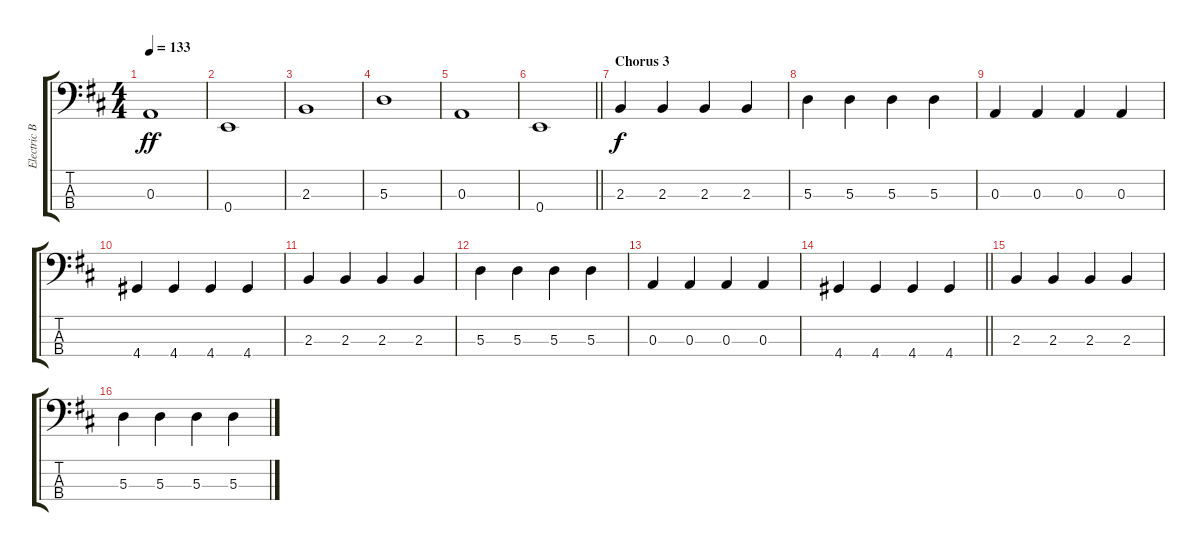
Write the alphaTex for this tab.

\track ("Electric Bass Guitar" "Electric B") {instrument electricbassfinger}
\staff {score tabs}
\tuning (G2 D2 A1 E1) {hide}
\ts (4 4)
\tempo 133
\clef f4
\ks bminor
0.3.1{dy ff} |
0.4.1 |
2.3.1 |
5.3.1 |
0.3.1 |
\barLineRight lightlight
0.4.1 |
\section ("" "Chorus 3")
2.3.4{dy f} 2.3.4 2.3.4 2.3.4 |
5.3.4 5.3.4 5.3.4 5.3.4 |
0.3.4 0.3.4 0.3.4 0.3.4 |
4.4.4 4.4.4 4.4.4 4.4.4 |
2.3.4 2.3.4 2.3.4 2.3.4 |
5.3.4 5.3.4 5.3.4 5.3.4 |
0.3.4 0.3.4 0.3.4 0.3.4 |
\barLineRight lightlight
4.4.4 4.4.4 4.4.4 4.4.4 |
2.3.4 2.3.4 2.3.4 2.3.4 |
5.3.4 5.3.4 5.3.4 5.3.4
